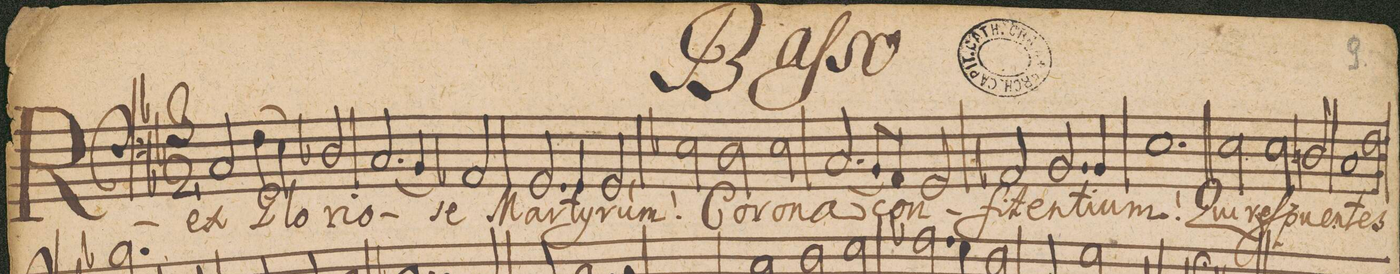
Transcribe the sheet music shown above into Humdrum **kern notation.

**kern	**text
*I"Baſso	*
*clefF4	*
*k[b-e-]	*
*M3/2	*
*2\right	*
2C/	Rex
(4F\	Glo-
4E-\)	.
2D-X/	-ri-
=2	=2
(2.C/	-o-
4BB-/)	.
2AA-X/	-se
=3	=3
2.GG/	Mar-
4GG/	-ty-
2GG,</	-rum!
=4	=4
2E-X\	Co-
2D\	-ro-
2E-\	-na
=5	=5
(2.C/	con-
8BB-/L	.
8AA/J)	.
2GG/	.
=6	=6
2AA-X/	-fi-
2.BB-/	-ten-
4BB-/	-ti-
=7	=7
1.E-	-um!
=8||	=8||
2E-\	Qui
2E-\	reſ-
2Dn/	-pu-
=9	=9
1C	-en-
2F\	-tes
=10	=10
*-	*-
